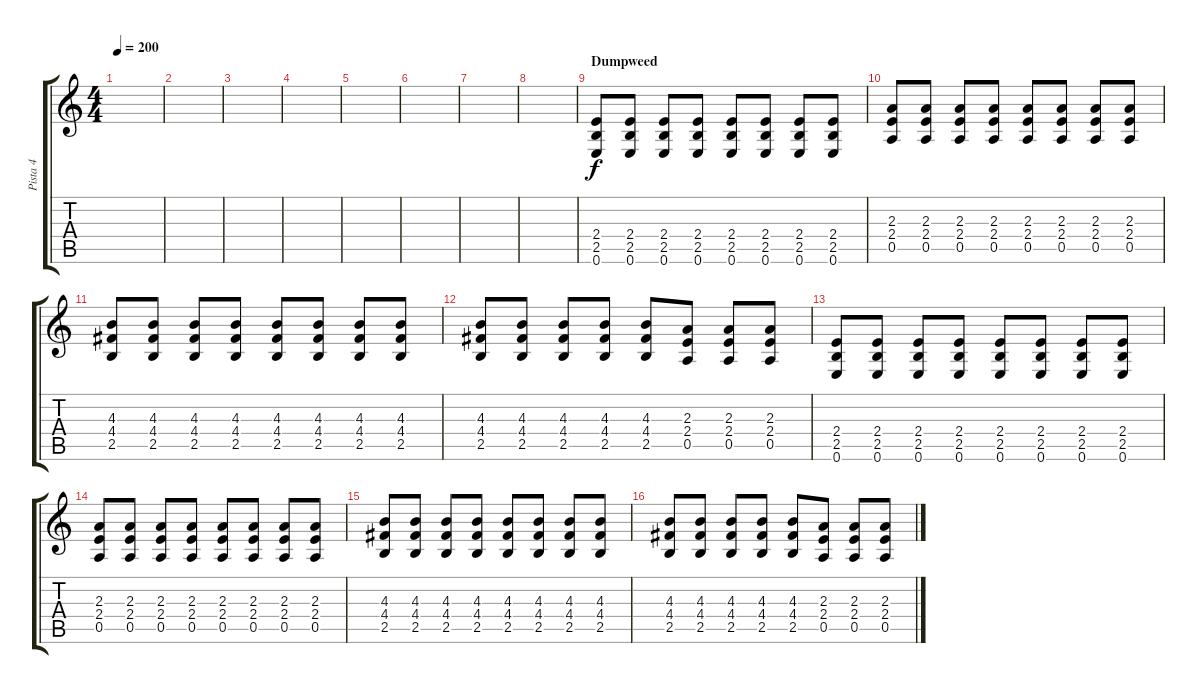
\track ("Pista 4" "Pista 4") {instrument distortionguitar}
\staff {score tabs}
\tuning (E4 B3 G3 D3 A2 E2) {hide}
\ts (4 4)
\tempo 200
\clef g2
\ks c
|
|
|
|
|
|
|
|
\section ("" "Dumpweed")
(2.4 2.5 0.6).8 (2.4 2.5 0.6).8 (2.4 2.5 0.6).8 (2.4 2.5 0.6).8 (2.4 2.5 0.6).8 (2.4 2.5 0.6).8 (2.4 2.5 0.6).8 (2.4 2.5 0.6).8 |
(2.3 2.4 0.5).8 (2.3 2.4 0.5).8 (2.3 2.4 0.5).8 (2.3 2.4 0.5).8 (2.3 2.4 0.5).8 (2.3 2.4 0.5).8 (2.3 2.4 0.5).8 (2.3 2.4 0.5).8 |
(4.3 4.4 2.5).8 (4.3 4.4 2.5).8 (4.3 4.4 2.5).8 (4.3 4.4 2.5).8 (4.3 4.4 2.5).8 (4.3 4.4 2.5).8 (4.3 4.4 2.5).8 (4.3 4.4 2.5).8 |
(4.3 4.4 2.5).8 (4.3 4.4 2.5).8 (4.3 4.4 2.5).8 (4.3 4.4 2.5).8 (4.3 4.4 2.5).8 (2.3 2.4 0.5).8 (2.3 2.4 0.5).8 (2.3 2.4 0.5).8 |
(2.4 2.5 0.6).8 (2.4 2.5 0.6).8 (2.4 2.5 0.6).8 (2.4 2.5 0.6).8 (2.4 2.5 0.6).8 (2.4 2.5 0.6).8 (2.4 2.5 0.6).8 (2.4 2.5 0.6).8 |
(2.3 2.4 0.5).8 (2.3 2.4 0.5).8 (2.3 2.4 0.5).8 (2.3 2.4 0.5).8 (2.3 2.4 0.5).8 (2.3 2.4 0.5).8 (2.3 2.4 0.5).8 (2.3 2.4 0.5).8 |
(4.3 4.4 2.5).8 (4.3 4.4 2.5).8 (4.3 4.4 2.5).8 (4.3 4.4 2.5).8 (4.3 4.4 2.5).8 (4.3 4.4 2.5).8 (4.3 4.4 2.5).8 (4.3 4.4 2.5).8 |
(4.3 4.4 2.5).8 (4.3 4.4 2.5).8 (4.3 4.4 2.5).8 (4.3 4.4 2.5).8 (4.3 4.4 2.5).8 (2.3 2.4 0.5).8 (2.3 2.4 0.5).8 (2.3 2.4 0.5).8
